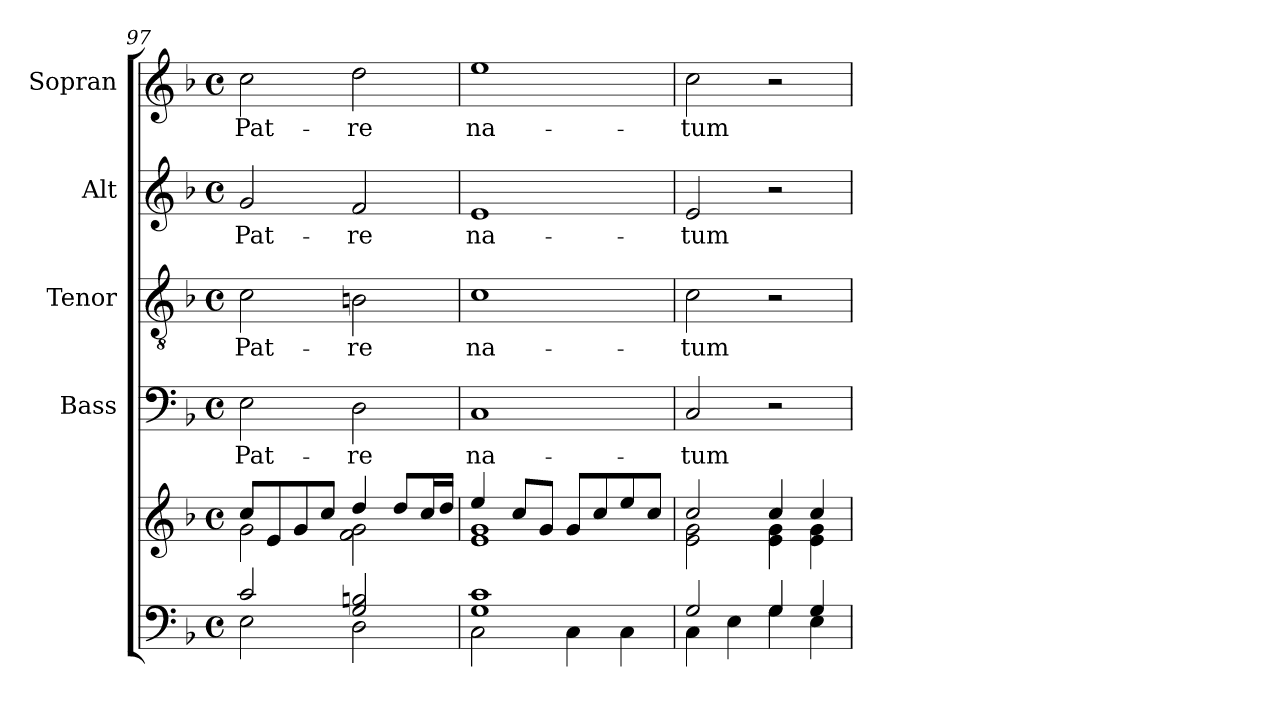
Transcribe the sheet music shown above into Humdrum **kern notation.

**kern	**kern	**kern	**text	**kern	**text	**kern	**text	**kern	**text
*part5	*part5	*part4	*part4	*part3	*part3	*part2	*part2	*part1	*part1
*staff6	*staff5	*staff4	*staff4	*staff3	*staff3	*staff2	*staff2	*staff1	*staff1
*	*	*I"Bass	*	*I"Tenor	*	*I"Alt	*	*I"Sopran	*
*	*	*I'B.	*	*I'T.	*	*I'A.	*	*I'S.	*
!!LO:PB:g=z
*clefF4	*clefG2	*clefF4	*	*clefGv2	*	*clefG2	*	*clefG2	*
*k[b-]	*k[b-]	*k[b-]	*	*k[b-]	*	*k[b-]	*	*k[b-]	*
*F:	*F:	*F:	*	*F:	*	*F:	*	*F:	*
*M4/4	*M4/4	*M4/4	*	*M4/4	*	*M4/4	*	*M4/4	*
*met(c)	*met(c)	*met(c)	*	*met(c)	*	*met(c)	*	*met(c)	*
=97	=97	=97	=97	=97	=97	=97	=97	=97	=97
*^	*^	*	*	*	*	*	*	*	*
!	!	!	!	!	!LO:LY:b	!	!LO:LY:b	!	!LO:LY:b	!	!LO:LY:b
2c/	2E\	8cc/L	2g\	2E\	Pat-	2c\	Pat-	2g/	Pat-	2cc\	Pat-
.	.	8e/	.	.	.	.	.	.	.	.	.
.	.	8g/	.	.	.	.	.	.	.	.	.
.	.	8cc/J	.	.	.	.	.	.	.	.	.
!	!	!	!	!	!LO:LY:b	!	!LO:LY:b	!	!LO:LY:b	!	!LO:LY:b
2G/ 2Bn/	2D\	4dd/	2f\ 2g\	2D\	-re	2Bn\	-re	2f/	-re	2dd\	-re
.	.	8dd/L	.	.	.	.	.	.	.	.	.
.	.	16cc/L	.	.	.	.	.	.	.	.	.
.	.	16dd/JJ	.	.	.	.	.	.	.	.	.
=98	=98	=98	=98	=98	=98	=98	=98	=98	=98	=98	=98
!	!	!	!	!	!LO:LY:b	!	!LO:LY:b	!	!LO:LY:b	!	!LO:LY:b
1G 1c	2C\	4ee/	1e 1g	1C	na-	1c	na-	1e	na-	1ee	na-
.	.	8cc/L	.	.	.	.	.	.	.	.	.
.	.	8g/J	.	.	.	.	.	.	.	.	.
.	4C\	8g/L	.	.	.	.	.	.	.	.	.
.	.	8cc/	.	.	.	.	.	.	.	.	.
.	4C\	8ee/	.	.	.	.	.	.	.	.	.
.	.	8cc/J	.	.	.	.	.	.	.	.	.
=99	=99	=99	=99	=99	=99	=99	=99	=99	=99	=99	=99
!	!	!	!	!	!LO:LY:b	!	!LO:LY:b	!	!LO:LY:b	!	!LO:LY:b
2G/	4C\	2cc/	2e\ 2g\	2C/	-tum	2c\	-tum	2e/	-tum	2cc\	-tum
.	4E\	.	.	.	.	.	.	.	.	.	.
4G/	4G\	4cc/	4e\ 4g\	2r	.	2r	.	2r	.	2r	.
4G/	4E\	4cc/	4e\ 4g\	.	.	.	.	.	.	.	.
*v	*v	*	*	*	*	*	*	*	*	*	*
*	*v	*v	*	*	*	*	*	*	*	*
=	=	=	=	=	=	=	=	=	=
*-	*-	*-	*-	*-	*-	*-	*-	*-	*-
